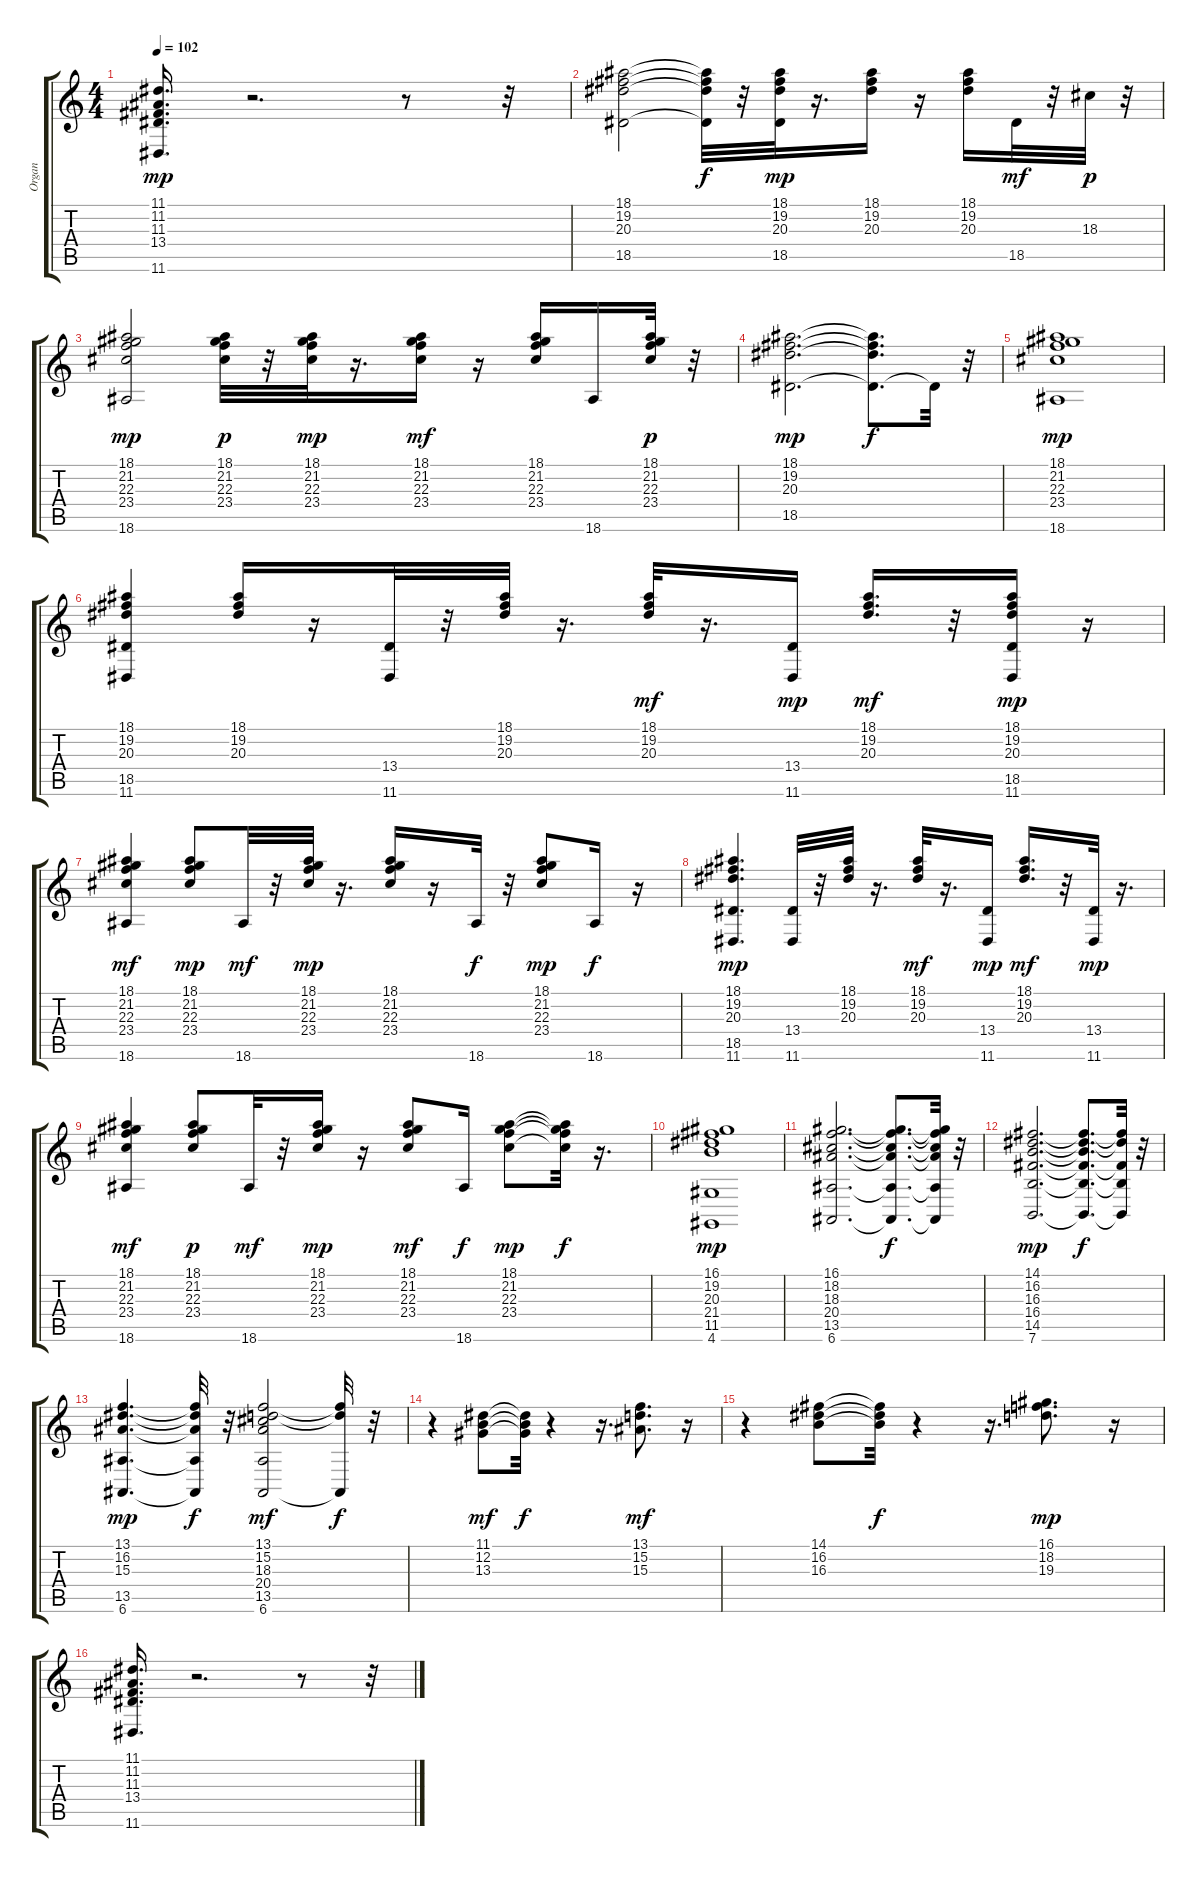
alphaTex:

\track ("Organ" "Organ") {instrument percussiveorgan}
\staff {score tabs}
\tuning (E4 B3 G3 D3 A2 E2) {hide}
\ts (4 4)
\tempo 102
\clef g2
\ks c
(11.1 11.2 11.3 13.4 11.6).16{d dy mp} r.2{d} r.8 r.32 |
(18.1 19.2 20.3 18.5).2 (18.1{t} 19.2{t} 20.3{t} 18.5{t}).32{dy f} r.32 (18.1 19.2 20.3 18.5).32{dy mp} r.16{d} (18.1 19.2 20.3).16 r.16 (18.1 19.2 20.3).16 18.5.32{dy mf} r.32 18.3.32{dy p} r.32 |
(18.1 21.2 22.3 23.4 18.6).2{dy mp} (18.1 21.2 22.3 23.4).32{dy p} r.32 (18.1 21.2 22.3 23.4).32{dy mp} r.16{d} (18.1 21.2 22.3 23.4).16{dy mf} r.16 (18.1 21.2 22.3 23.4).16 18.6.16 (18.1 21.2 22.3 23.4).32{dy p} r.32 |
(18.1 19.2 20.3 18.5).2{d dy mp} (18.1{t} 19.2{t} 20.3{t} 18.5{t}).8{d dy f} 18.5{t}.32 r.32 |
(18.1 21.2 22.3 23.4 18.6).1{dy mp} |
(18.1 19.2 20.3 18.5 11.6).4 (18.1 19.2 20.3).16 r.16 (13.4 11.6).32 r.32 (18.1 19.2 20.3).32 r.16{d} (18.1 19.2 20.3).32{dy mf} r.16{d} (13.4 11.6).16{dy mp} (18.1 19.2 20.3).16{d dy mf} r.32 (18.1 19.2 20.3 18.5 11.6).16{dy mp} r.16 |
(18.1 21.2 22.3 23.4 18.6).4{dy mf} (18.1 21.2 22.3 23.4).8{dy mp} 18.6.32{dy mf} r.32 (18.1 21.2 22.3 23.4).32{dy mp} r.16{d} (18.1 21.2 22.3 23.4).16 r.16 18.6.32{dy f} r.32 (18.1 21.2 22.3 23.4).8{dy mp} 18.6.16{dy f} r.16 |
(18.1 19.2 20.3 18.5 11.6).4{d dy mp} (13.4 11.6).32 r.32 (18.1 19.2 20.3).32 r.16{d} (18.1 19.2 20.3).32{dy mf} r.16{d} (13.4 11.6).16{dy mp} (18.1 19.2 20.3).16{d dy mf} r.32 (13.4 11.6).32{dy mp} r.16{d} |
(18.1 21.2 22.3 23.4 18.6).4{dy mf} (18.1 21.2 22.3 23.4).8{dy p} 18.6.32{dy mf} r.32 (18.1 21.2 22.3 23.4).16{dy mp} r.16 (18.1 21.2 22.3 23.4).8{dy mf} 18.6.16{dy f} (18.1 21.2 22.3 23.4).8{dy mp} (18.1{t} 21.2{t} 22.3{t} 23.4{t}).32{dy f} r.16{d} |
(16.1 19.2 20.3 21.4 11.5 4.6).1{dy mp} |
(16.1 18.2 18.3 20.4 13.5 6.6).2{d} (16.1{t} 18.2{t} 18.3{t} 20.4{t} 13.5{t} 6.6{t}).8{d dy f} (16.1{t} 18.2{t} 18.3{t} 20.4{t} 13.5{t} 6.6{t}).32 r.32 |
(14.1 16.2 16.3 16.4 14.5 7.6).2{d dy mp} (14.1{t} 16.2{t} 16.3{t} 16.4{t} 14.5{t} 7.6{t}).8{d dy f} (14.1{t} 16.2{t} 16.4{t} 14.5{t} 7.6{t}).32 r.32 |
(13.1 16.2 15.3 13.5 6.6).4{d dy mp} (13.1{t} 16.2{t} 15.3{t} 13.5{t} 6.6{t}).32{dy f} r.32 (13.1 15.2 18.3 20.4 13.5 6.6).2{dy mf} (13.1{t} 15.2{t} 6.6{t}).32{dy f} r.32 |
r.4 (11.1 12.2 13.3).8{dy mf} (11.1{t} 12.2{t} 13.3{t}).32{dy f} r.4 r.16{d} (13.1 15.2 15.3).8{d dy mf} r.16 |
r.4 (14.1 16.2 16.3).8 (14.1{t} 16.2{t} 16.3{t}).32{dy f} r.4 r.16{d} (16.1 18.2 19.3).8{d dy mp} r.16 |
(11.1 11.2 11.3 13.4 11.6).16{d} r.2{d} r.8 r.32
